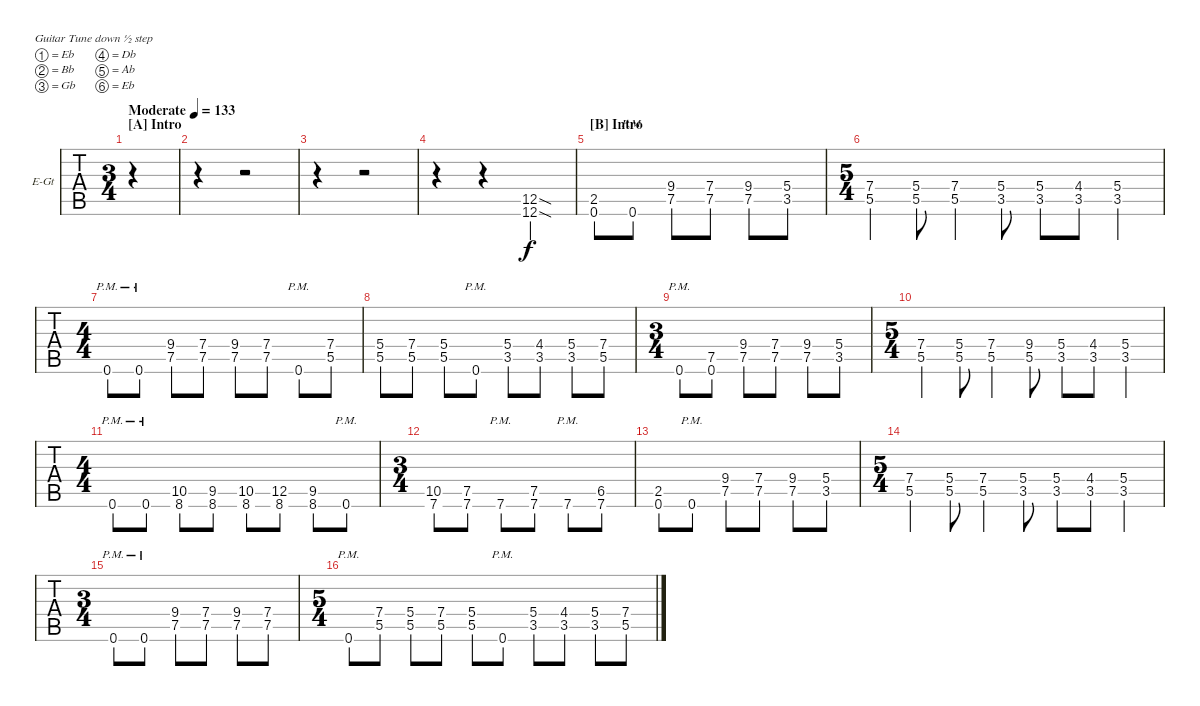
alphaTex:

\bracketExtendMode groupsimilarinstruments
\firstSystemTrackNameOrientation horizontal
\otherSystemsTrackNameOrientation horizontal
\track ("Lead Guitar" "E-Gt") {instrument distortionguitar}
\staff {tabs}
\tuning (Eb4 Bb3 Gb3 Db3 Ab2 Eb2)
\ts (3 4)
\beaming (8 2 2 2)
\section ("A" "Intro")
\tempo (133 "Moderate")
\clef g2
\ks c
|
r.4 r.2 |
r.4 r.2 |
r.4 r.4 (12.6{sod} 12.5{sod}).4 |
\section ("B" "Intro")
(0.6 2.5).8 0.6{pm}.8 (7.5 9.4).8 (7.5 7.4).8 (7.5 9.4).8 (5.4 3.5).8 |
\ts (5 4)
(5.5 7.4).4 (5.5 5.4).8 (7.4 5.5).4 (3.5 5.4).8 (3.5 5.4).8 (3.5 4.4).8 (5.4 3.5).4 |
\ts (4 4)
0.6{pm}.8 0.6{pm}.8 (7.5 9.4).8 (7.5 7.4).8 (7.5 9.4).8 (7.5 7.4).8 0.6{pm}.8 (7.4 5.5).8 |
(5.4 5.5).8 (7.4 5.5).8 (5.4 5.5).8 0.6{pm}.8 (3.5 5.4).8 (3.5 4.4).8 (5.4 3.5).8 (5.5 7.4).8 |
\ts (3 4)
0.6{pm}.8 (0.6 7.5).8 (7.5 9.4).8 (7.5 7.4).8 (7.5 9.4).8 (5.4 3.5).8 |
\ts (5 4)
(5.5 7.4).4 (5.5 5.4).8 (7.4 5.5).4 (5.5 9.4).8 (3.5 5.4).8 (3.5 4.4).8 (5.4 3.5).4 |
\ts (4 4)
0.6{pm}.8 0.6{pm}.8 (8.6 10.5).8 (8.6 9.5).8 (10.5 8.6).8 (12.5 8.6).8 (9.5 8.6).8 0.6{pm}.8 |
\ts (3 4)
(7.6 10.5).8 (7.5 7.6).8 7.6{pm}.8 (7.6 7.5).8 7.6{pm}.8 (6.5 7.6).8 |
(0.6 2.5).8 0.6{pm}.8 (7.5 9.4).8 (7.5 7.4).8 (7.5 9.4).8 (5.4 3.5).8 |
\ts (5 4)
(5.5 7.4).4 (5.5 5.4).8 (7.4 5.5).4 (3.5 5.4).8 (3.5 5.4).8 (3.5 4.4).8 (5.4 3.5).4 |
\ts (3 4)
0.6{pm}.8 0.6{pm}.8 (7.5 9.4).8 (7.5 7.4).8 (7.5 9.4).8 (7.5 7.4).8 |
\ts (5 4)
0.6{pm}.8 (7.4 5.5).8 (5.4 5.5).8 (7.4 5.5).8 (5.4 5.5).8 0.6{pm}.8 (3.5 5.4).8 (3.5 4.4).8 (5.4 3.5).8 (5.5 7.4).8
